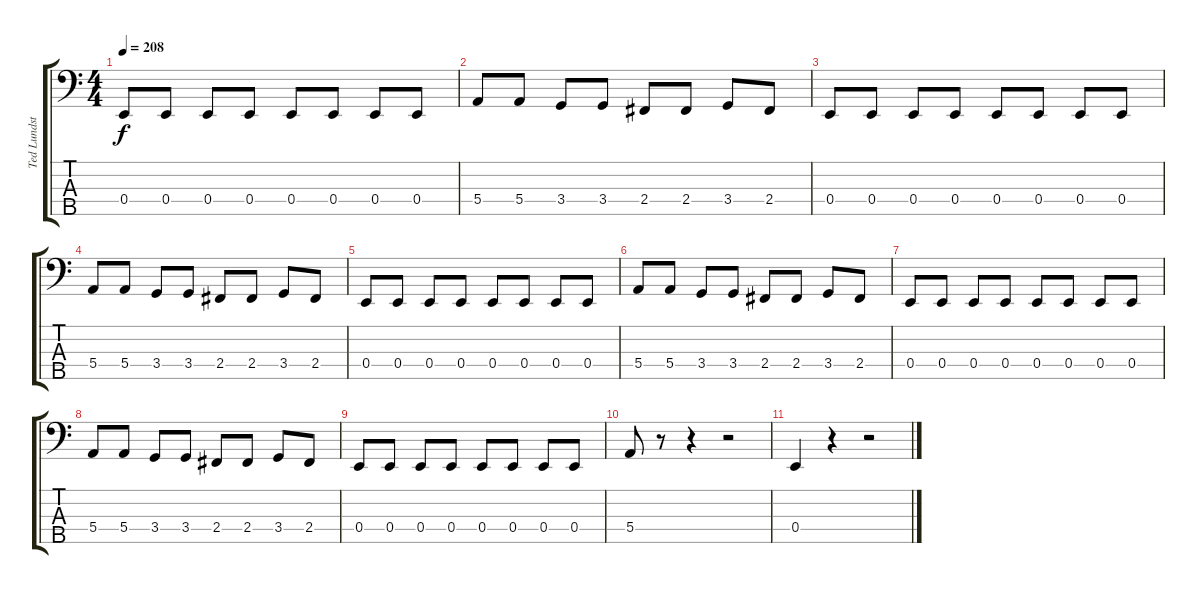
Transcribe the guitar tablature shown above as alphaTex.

\track ("Ted Lundström" "Ted Lundst") {instrument electricbassfinger}
\staff {score tabs}
\tuning (G2 D2 A1 E1 B0) {hide}
\ts (4 4)
\tempo 208
\clef f4
\ks c
0.4.8{dy f} 0.4.8 0.4.8 0.4.8 0.4.8 0.4.8 0.4.8 0.4.8 |
5.4.8 5.4.8 3.4.8 3.4.8 2.4.8 2.4.8 3.4.8 2.4.8 |
0.4.8 0.4.8 0.4.8 0.4.8 0.4.8 0.4.8 0.4.8 0.4.8 |
5.4.8 5.4.8 3.4.8 3.4.8 2.4.8 2.4.8 3.4.8 2.4.8 |
0.4.8 0.4.8 0.4.8 0.4.8 0.4.8 0.4.8 0.4.8 0.4.8 |
5.4.8 5.4.8 3.4.8 3.4.8 2.4.8 2.4.8 3.4.8 2.4.8 |
0.4.8 0.4.8 0.4.8 0.4.8 0.4.8 0.4.8 0.4.8 0.4.8 |
5.4.8 5.4.8 3.4.8 3.4.8 2.4.8 2.4.8 3.4.8 2.4.8 |
0.4.8 0.4.8 0.4.8 0.4.8 0.4.8 0.4.8 0.4.8 0.4.8 |
5.4.8 r.8 r.4 r.2 |
0.4.4 r.4 r.2
